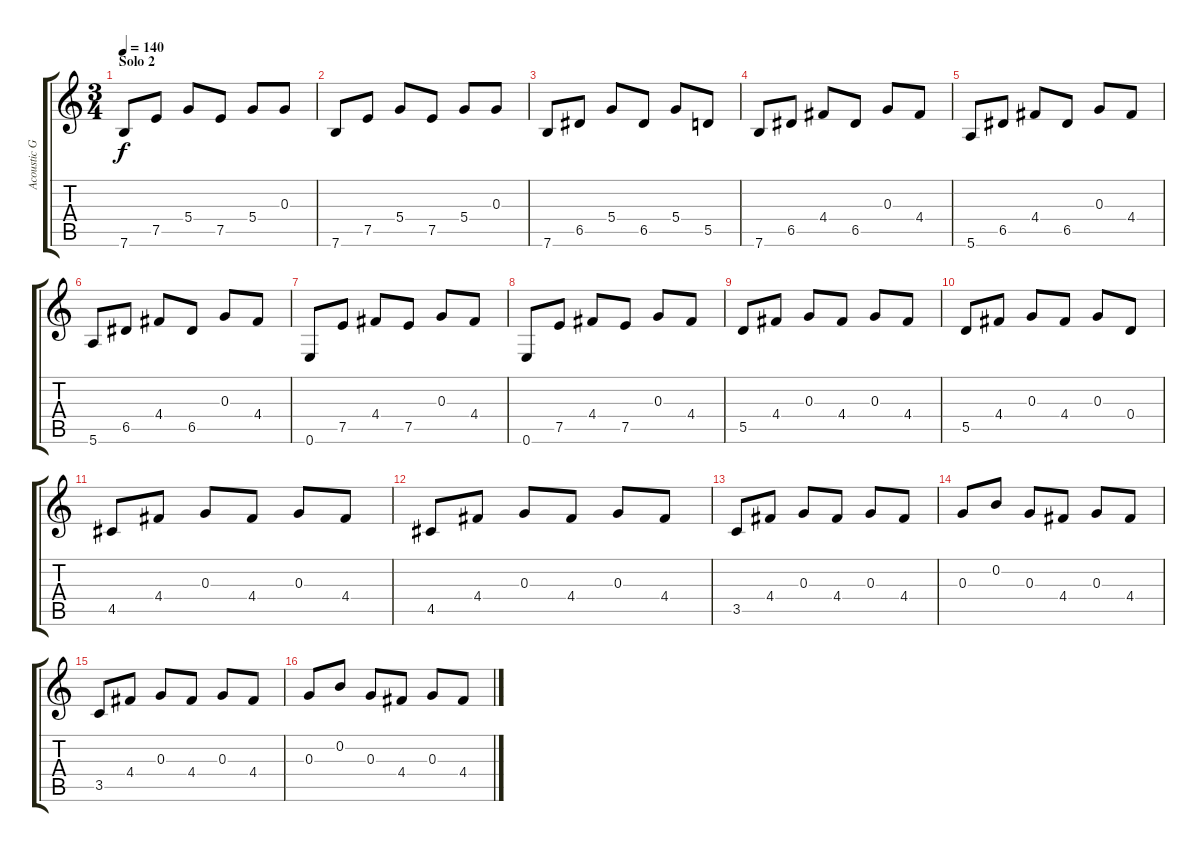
\track ("Acoustic Guitar" "Acoustic G") {instrument acousticguitarnylon}
\staff {score tabs}
\tuning (E4 B3 G3 D3 A2 E2) {hide}
\ts (3 4)
\section ("" "Solo 2")
\tempo 140
\clef g2
\ks c
7.6.8{dy f} 7.5.8 5.4.8 7.5.8 5.4.8 0.3.8 |
7.6.8 7.5.8 5.4.8 7.5.8 5.4.8 0.3.8 |
7.6.8 6.5.8 5.4.8 6.5.8 5.4.8 5.5.8 |
7.6.8 6.5.8 4.4.8 6.5.8 0.3.8 4.4.8 |
5.6.8 6.5.8 4.4.8 6.5.8 0.3.8 4.4.8 |
5.6.8 6.5.8 4.4.8 6.5.8 0.3.8 4.4.8 |
0.6.8 7.5.8 4.4.8 7.5.8 0.3.8 4.4.8 |
0.6.8 7.5.8 4.4.8 7.5.8 0.3.8 4.4.8 |
5.5.8 4.4.8 0.3.8 4.4.8 0.3.8 4.4.8 |
5.5.8 4.4.8 0.3.8 4.4.8 0.3.8 0.4.8 |
4.5.8 4.4.8 0.3.8 4.4.8 0.3.8 4.4.8 |
4.5.8 4.4.8 0.3.8 4.4.8 0.3.8 4.4.8 |
3.5.8 4.4.8 0.3.8 4.4.8 0.3.8 4.4.8 |
0.3.8 0.2.8 0.3.8 4.4.8 0.3.8 4.4.8 |
3.5.8 4.4.8 0.3.8 4.4.8 0.3.8 4.4.8 |
0.3.8 0.2.8 0.3.8 4.4.8 0.3.8 4.4.8
